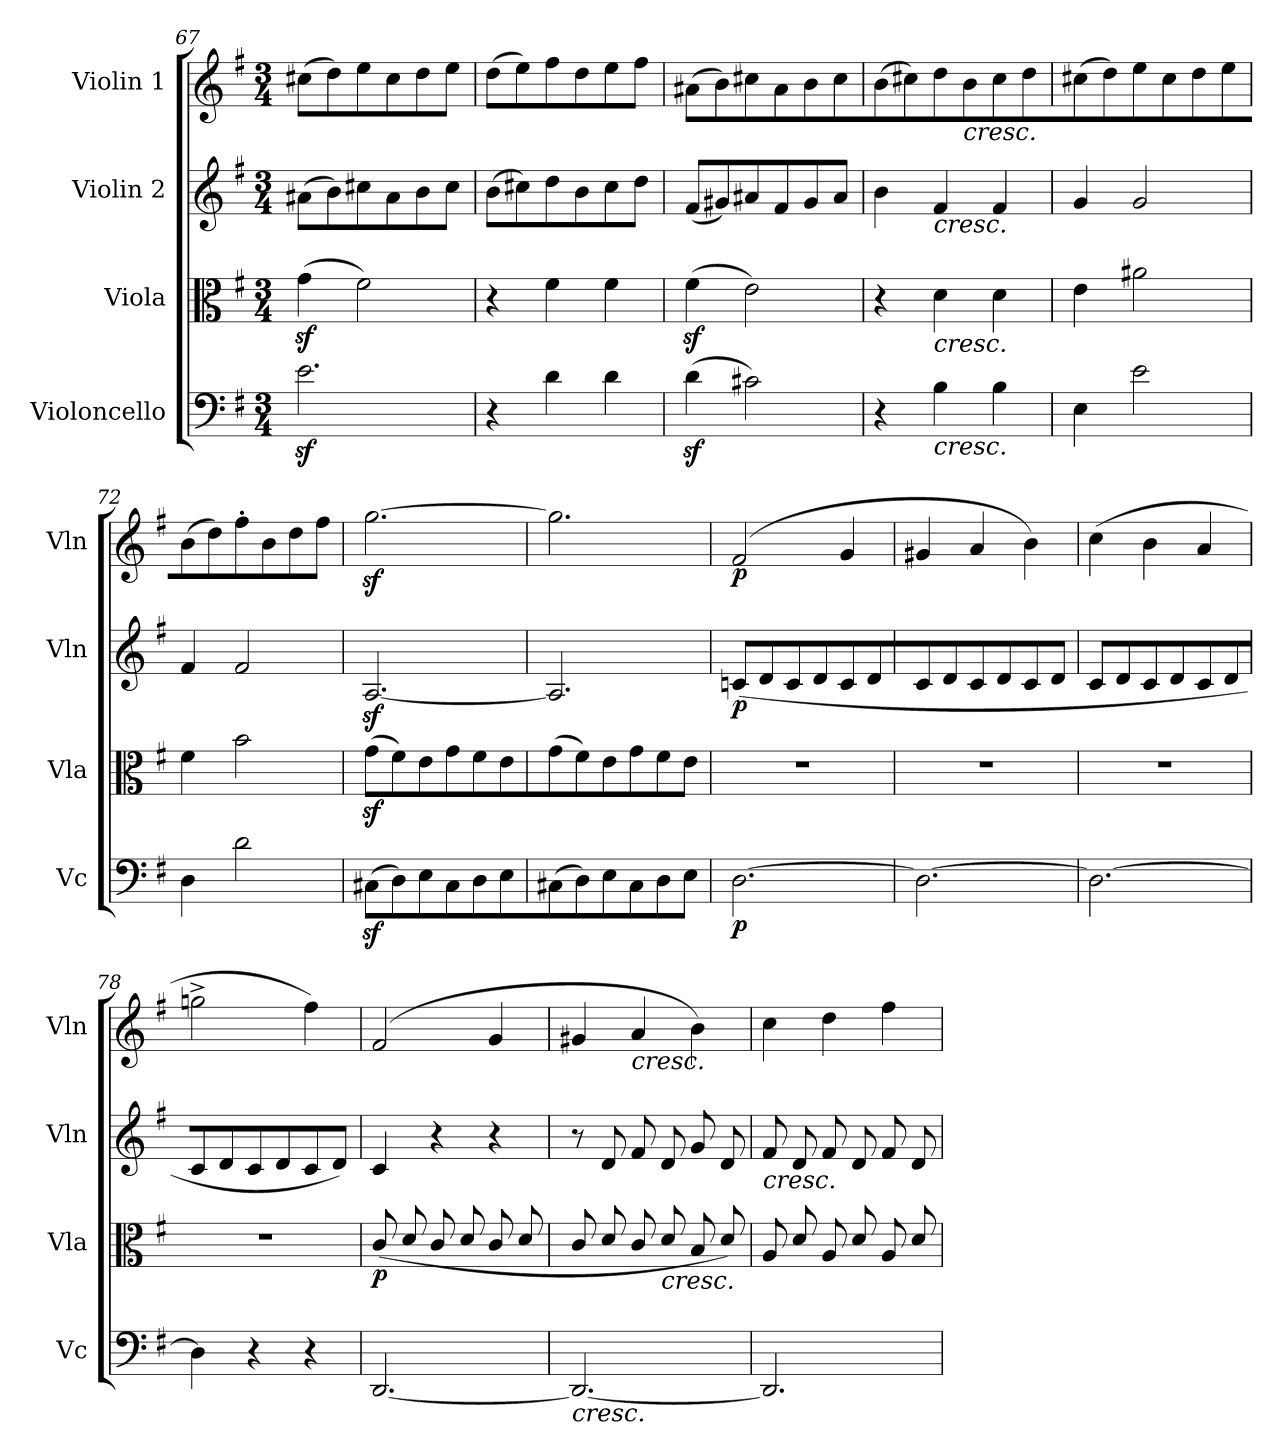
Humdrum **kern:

**kern	**dynam	**kern	**dynam	**kern	**dynam	**kern	**dynam
*part4	*part4	*part3	*part3	*part2	*part2	*part1	*part1
*staff4	*staff4	*staff3	*staff3	*staff2	*staff2	*staff1	*staff1
*I"Violoncello	*	*I"Viola	*	*I"Violin 2	*	*I"Violin 1	*
*I'Vc	*	*I'Vla	*	*I'Vln	*	*I'Vln	*
*clefF4	*	*clefC3	*	*clefG2	*	*clefG2	*
*k[f#]	*	*k[f#]	*	*k[f#]	*	*k[f#]	*
*M3/4	*	*M3/4	*	*M3/4	*	*M3/4	*
=67	=67	=67	=67	=67	=67	=67	=67
2.ez<\	.	(4gz<\	.	(8a#X\	.	(8cc#X\	.
.	.	.	.	8b\)	.	8dd\)	.
.	.	2f#\)	.	8cc#X\	.	8ee\	.
.	.	.	.	8a#\	.	8cc#\	.
.	.	.	.	8b\	.	8dd\	.
.	.	.	.	8cc#\J	.	8ee\J	.
!!LO:LB:g=z
=68	=68	=68	=68	=68	=68	=68	=68
4r	.	4r	.	(8b\L	.	(8dd\L	.
.	.	.	.	8cc#X\)	.	8ee\)	.
4d\	.	4f#\	.	8dd\	.	8ff#\	.
.	.	.	.	8b\	.	8dd\	.
4d\	.	4f#\	.	8cc#\	.	8ee\	.
.	.	.	.	8dd\J	.	8ff#\J	.
!!LO:LB:g=z
=69	=69	=69	=69	=69	=69	=69	=69
(4dz<\	.	(4f#z<\	.	(8f#/L	.	(8a#X\L	.
.	.	.	.	8g#X/)	.	8b\)	.
2c#X\)	.	2e\)	.	8a#X/	.	8cc#X\	.
.	.	.	.	8f#/	.	8a#\	.
.	.	.	.	8g#/	.	8b\	.
.	.	.	.	8a#/J	.	8cc#\	.
=70	=70	=70	=70	=70	=70	=70	=70
4r	.	4r	.	4b\	.	(8b\	.
.	.	.	.	.	.	8cc#X\)	.
!	!	!	!	!LO:TX:b:i:t=cresc.	!	!	!
!	!	!LO:TX:b:i:t=cresc.	!	!	!	!	!
!LO:TX:b:i:t=cresc.	!	!	!	!	!	!	!
4B\	.	4d\	.	4f#/	.	8dd\	.
!	!	!	!	!	!	!LO:TX:b:i:t=cresc.	!
.	.	.	.	.	.	8b\	.
4B\	.	4d\	.	4f#/	.	8cc#\	.
.	.	.	.	.	.	8dd\	.
=71	=71	=71	=71	=71	=71	=71	=71
4E\	.	4e\	.	4g/	.	(8cc#X\	.
.	.	.	.	.	.	8dd\)	.
2e\	.	2a#X\	.	2g/	.	8ee\	.
.	.	.	.	.	.	8cc#\	.
.	.	.	.	.	.	8dd\	.
.	.	.	.	.	.	8ee\	.
=72	=72	=72	=72	=72	=72	=72	=72
4D\	.	4f#\	.	4f#/	.	(8b\	.
.	.	.	.	.	.	8dd\)	.
2d\	.	2b\	.	2f#/	.	8ff#'\	.
.	.	.	.	.	.	8b\	.
.	.	.	.	.	.	8dd\	.
.	.	.	.	.	.	8ff#\J	.
=73	=73	=73	=73	=73	=73	=73	=73
(8C#Xz<\L	.	(8gz<\L	.	[2.Az</	.	[2.ggz<\	.
8D\)	.	8f#\)	.	.	.	.	.
8E\	.	8e\	.	.	.	.	.
8C#\	.	8g\	.	.	.	.	.
8D\	.	8f#\	.	.	.	.	.
8E\	.	8e\	.	.	.	.	.
=74	=74	=74	=74	=74	=74	=74	=74
(8C#X\	.	(8g\	.	2.A/]	.	2.gg\]	.
8D\)	.	8f#\)	.	.	.	.	.
8E\	.	8e\	.	.	.	.	.
8C#\	.	8g\	.	.	.	.	.
8D\	.	8f#\	.	.	.	.	.
8E\J	.	8e\J	.	.	.	.	.
=75	=75	=75	=75	=75	=75	=75	=75
!	!LO:DY:b	!	!	!	!LO:DY:b	!	!LO:DY:b
[2.D\	p	2.r	.	(8cn/L	p	(2f#/	p
.	.	.	.	8d/	.	.	.
.	.	.	.	8c/	.	.	.
.	.	.	.	8d/	.	.	.
.	.	.	.	8c/	.	4g/	.
.	.	.	.	8d/	.	.	.
=76	=76	=76	=76	=76	=76	=76	=76
2.D\_	.	2.r	.	8c/	.	4g#X/	.
.	.	.	.	8d/	.	.	.
.	.	.	.	8c/	.	4a/	.
.	.	.	.	8d/	.	.	.
.	.	.	.	8c/	.	4b\)	.
.	.	.	.	8d/J	.	.	.
!!LO:LB:g=z
=77	=77	=77	=77	=77	=77	=77	=77
2.D\_	.	2.r	.	8c/L	.	(4cc\	.
.	.	.	.	8d/	.	.	.
.	.	.	.	8c/	.	4b\	.
.	.	.	.	8d/	.	.	.
.	.	.	.	8c/	.	4a/	.
.	.	.	.	8d/	.	.	.
=78	=78	=78	=78	=78	=78	=78	=78
4D\]	.	2.r	.	8c/	.	2ggn^\	.
.	.	.	.	8d/	.	.	.
4r	.	.	.	8c/	.	.	.
.	.	.	.	8d/	.	.	.
4r	.	.	.	8c/	.	4ff#\)	.
.	.	.	.	8d/J)	.	.	.
!!LO:PB:g=z
=79	=79	=79	=79	=79	=79	=79	=79
!	!	!	!LO:DY:b	!	!	!	!
[2.DD/	.	(8c/L	p	4c/	.	(2f#/	.
.	.	8d/	.	.	.	.	.
.	.	8c/	.	4r	.	.	.
.	.	8d/	.	.	.	.	.
.	.	8c/	.	4r	.	4g/	.
.	.	8d/	.	.	.	.	.
=80	=80	=80	=80	=80	=80	=80	=80
!LO:TX:b:i:t=cresc.	!	!	!	!	!	!	!
2.DD/_	.	8c/	.	8r	.	4g#X/	.
.	.	8d/	.	8d/L	.	.	.
!	!	!	!	!	!	!LO:TX:b:i:t=cresc.	!
.	.	8c/	.	8f#/	.	4a/	.
!	!	!LO:TX:b:i:t=cresc.	!	!	!	!	!
.	.	8d/	.	8d/	.	.	.
.	.	8B/	.	8g/	.	4b\)	.
.	.	8d/)	.	8d/	.	.	.
=81	=81	=81	=81	=81	=81	=81	=81
!	!	!	!	!LO:TX:b:i:t=cresc.	!	!	!
2.DD/]	.	8A/	.	8f#/	.	4cc\	.
.	.	8d/	.	8d/	.	.	.
.	.	8A/	.	8f#/	.	4dd\	.
.	.	8d/	.	8d/	.	.	.
.	.	8A/	.	8f#/	.	4ff#\	.
.	.	8d/	.	8d/	.	.	.
=	=	=	=	=	=	=	=
*-	*-	*-	*-	*-	*-	*-	*-
